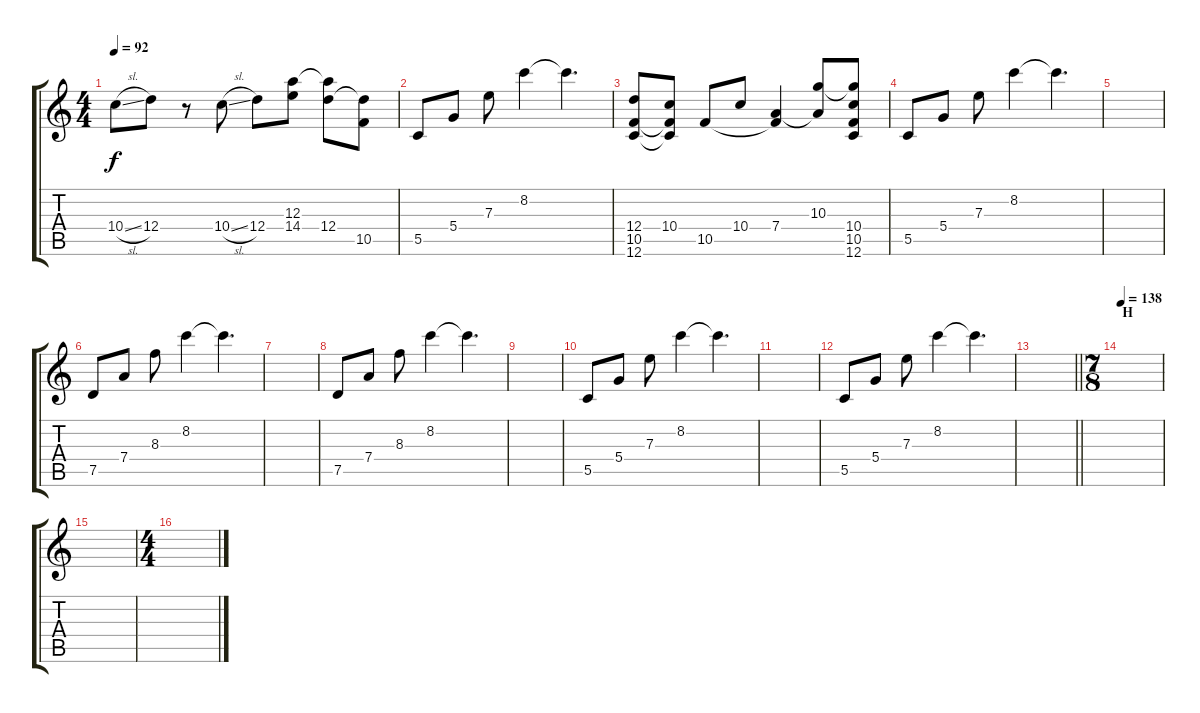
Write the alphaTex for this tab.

\track "" {instrument overdrivenguitar}
\staff {score tabs}
\tuning (G4 E4 A3 D3 G2 C2) {hide}
\ts (4 4)
\tempo 92
\clef g2
\ks c
10.4{sl}.8{dy f} 12.4.8 r.8 10.4{sl}.8 12.4.8 (12.3 14.4).8 (12.3{t} 12.4).8 (12.4{t} 10.5).8 |
5.5.8 5.4.8 7.3.8 8.2.4 8.2{t}.4{d} |
(12.4 10.5 12.6).8 (10.4 10.5{t} 12.6{t}).8 10.5.8 10.4.8 (7.4 10.5{t}).4 (10.3 7.4{t}).8 (10.3{t} 10.4 10.5 12.6).8 |
5.5.8 5.4.8 7.3.8 8.2.4 8.2{t}.4{d} |
|
7.5.8 7.4.8 8.3.8 8.2.4 8.2{t}.4{d} |
|
7.5.8 7.4.8 8.3.8 8.2.4 8.2{t}.4{d} |
|
5.5.8 5.4.8 7.3.8 8.2.4 8.2{t}.4{d} |
|
5.5.8 5.4.8 7.3.8 8.2.4 8.2{t}.4{d} |
\barLineRight lightlight
|
\ts (7 8)
\section ("" "H")
\tempo 138
|
|
\ts (4 4)
